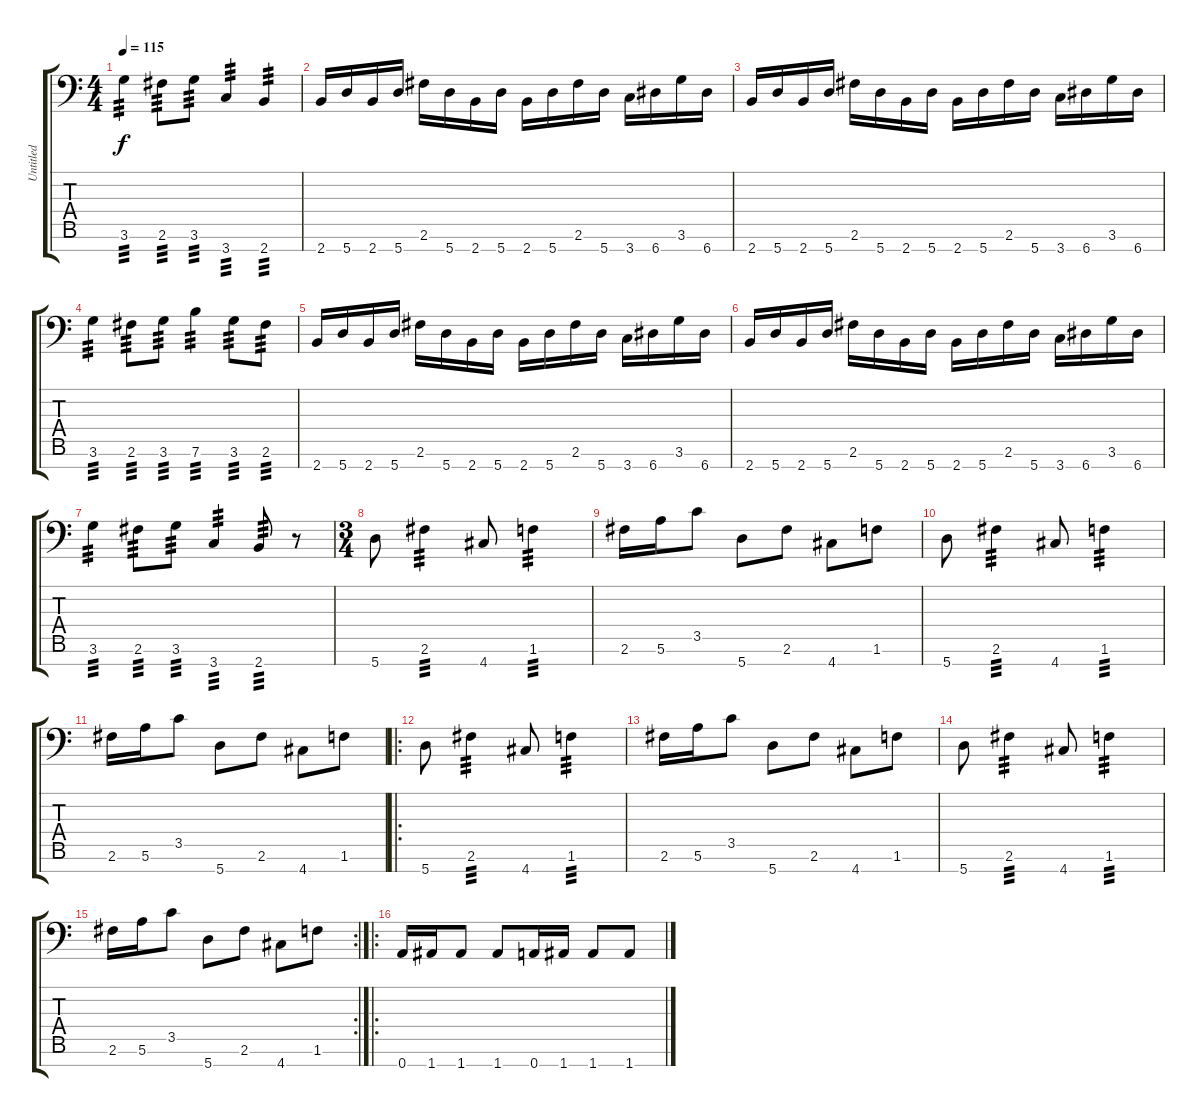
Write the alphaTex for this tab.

\track ("Untitled" "Untitled") {instrument distortionguitar}
\staff {score tabs}
\tuning (E4 B3 G3 D3 A2 E2 A1) {hide}
\ts (4 4)
\tempo 115
\clef f4
\ks c
3.6.4{tp 3 dy f} 2.6.8{tp 3} 3.6.8{tp 3} 3.7.4{tp 3} 2.7.4{tp 3} |
2.7.16 5.7.16 2.7.16 5.7.16 2.6.16 5.7.16 2.7.16 5.7.16 2.7.16 5.7.16 2.6.16 5.7.16 3.7.16 6.7.16 3.6.16 6.7.16 |
2.7.16 5.7.16 2.7.16 5.7.16 2.6.16 5.7.16 2.7.16 5.7.16 2.7.16 5.7.16 2.6.16 5.7.16 3.7.16 6.7.16 3.6.16 6.7.16 |
3.6.4{tp 3} 2.6.8{tp 3} 3.6.8{tp 3} 7.6.4{tp 3} 3.6.8{tp 3} 2.6.8{tp 3} |
2.7.16 5.7.16 2.7.16 5.7.16 2.6.16 5.7.16 2.7.16 5.7.16 2.7.16 5.7.16 2.6.16 5.7.16 3.7.16 6.7.16 3.6.16 6.7.16 |
2.7.16 5.7.16 2.7.16 5.7.16 2.6.16 5.7.16 2.7.16 5.7.16 2.7.16 5.7.16 2.6.16 5.7.16 3.7.16 6.7.16 3.6.16 6.7.16 |
3.6.4{tp 3} 2.6.8{tp 3} 3.6.8{tp 3} 3.7.4{tp 3} 2.7.8{tp 3} r.8 |
\ts (3 4)
5.7.8 2.6.4{tp 3} 4.7.8 1.6.4{tp 3} |
2.6.16 5.6.16 3.5.8 5.7.8 2.6.8 4.7.8 1.6.8 |
5.7.8 2.6.4{tp 3} 4.7.8 1.6.4{tp 3} |
2.6.16 5.6.16 3.5.8 5.7.8 2.6.8 4.7.8 1.6.8 |
\ro
5.7.8 2.6.4{tp 3} 4.7.8 1.6.4{tp 3} |
2.6.16 5.6.16 3.5.8 5.7.8 2.6.8 4.7.8 1.6.8 |
5.7.8 2.6.4{tp 3} 4.7.8 1.6.4{tp 3} |
\rc 2
2.6.16 5.6.16 3.5.8 5.7.8 2.6.8 4.7.8 1.6.8 |
\ro
0.7.16 1.7.16 1.7.8 1.7.8 0.7.16 1.7.16 1.7.8 1.7.8
